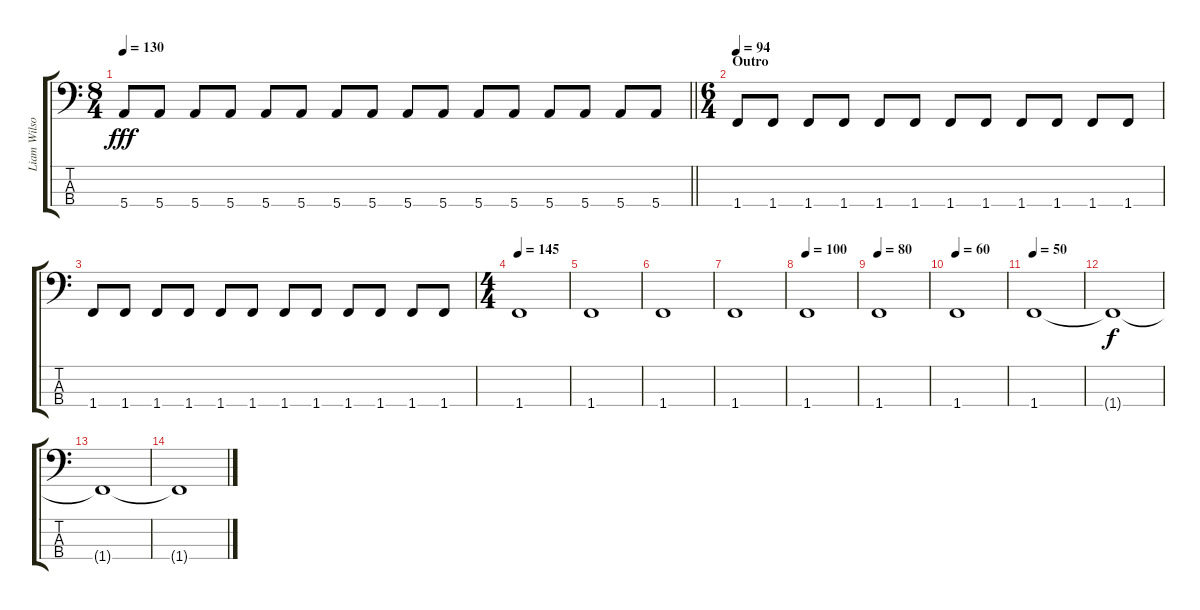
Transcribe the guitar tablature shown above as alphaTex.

\track ("Liam Wilson" "Liam Wilso") {instrument electricbassfinger}
\staff {score tabs}
\tuning (G2 D2 A1 E1) {hide}
\ts (8 4)
\tempo 130
\clef f4
\barLineRight lightlight
\ks c
5.4.8{dy fff} 5.4.8 5.4.8 5.4.8 5.4.8 5.4.8 5.4.8 5.4.8 5.4.8 5.4.8 5.4.8 5.4.8 5.4.8 5.4.8 5.4.8 5.4.8 |
\ts (6 4)
\section ("" "Outro")
\tempo 94
1.4.8 1.4.8 1.4.8 1.4.8 1.4.8 1.4.8 1.4.8 1.4.8 1.4.8 1.4.8 1.4.8 1.4.8 |
1.4.8 1.4.8 1.4.8 1.4.8 1.4.8 1.4.8 1.4.8 1.4.8 1.4.8 1.4.8 1.4.8 1.4.8 |
\ts (4 4)
\tempo 145
1.4.1 |
1.4.1 |
1.4.1 |
1.4.1 |
\tempo 100
1.4.1 |
\tempo 80
1.4.1 |
\tempo 60
1.4.1 |
\tempo 50
1.4.1 |
1.4{t}.1{dy f} |
1.4{t}.1 |
1.4{t}.1
